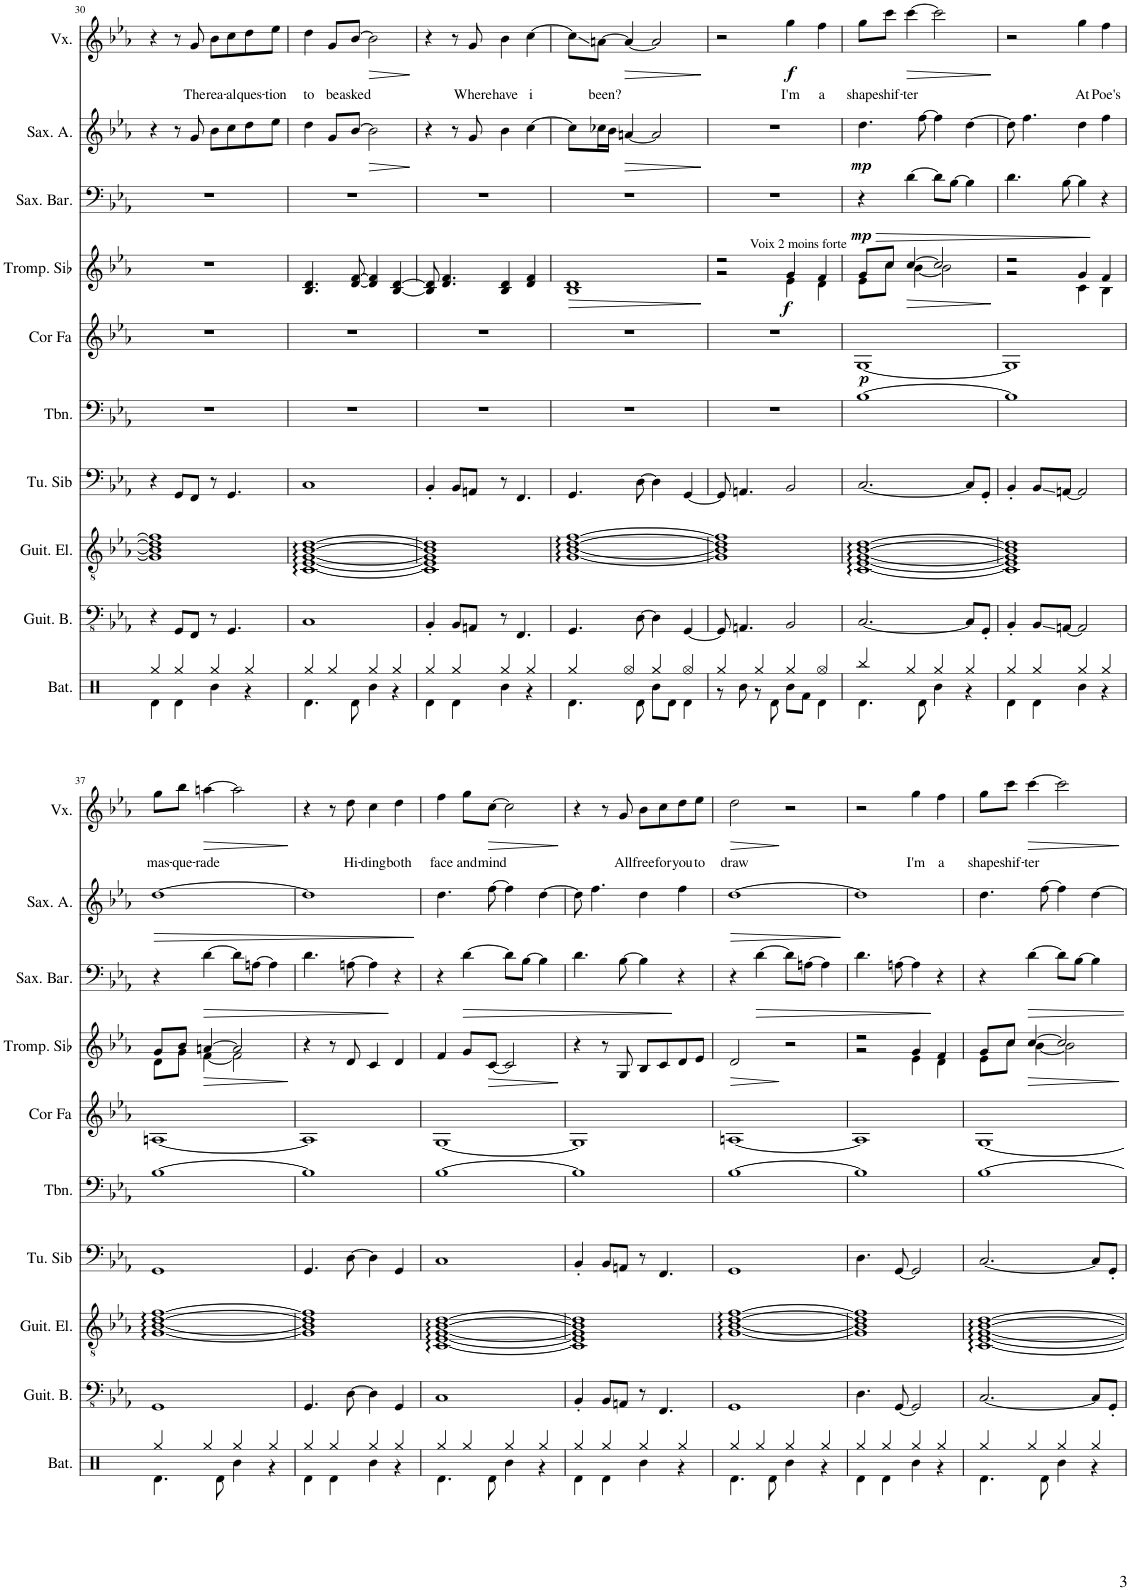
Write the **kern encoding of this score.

**kern	**kern	**kern	**kern	**kern	**kern	**dynam	**kern	**dynam	**kern	**dynam	**kern	**dynam	**kern	**text	**dynam
*part10	*part9	*part8	*part7	*part6	*part5	*part5	*part4	*part4	*part3	*part3	*part2	*part2	*part1	*part1	*part1
*staff10	*staff9	*staff8	*staff7	*staff6	*staff5	*staff5	*staff4	*staff4	*staff3	*staff3	*staff2	*staff2	*staff1	*staff1	*staff1
*I"Batterie	*I"Guitare basse	*I"Guitare électrique	*I"Tuba en Sib	*I"Trombone	*I"Cor en Fa	*	*I"Trompette en Sib	*	*I"Saxophone Baryton	*	*I"Saxophone Alto	*	*I"Voix	*	*
*I'Bat.	*I'Guit. B.	*I'Guit. El.	*I'Tu. Sib	*I'Tbn.	*I'Cor Fa	*	*I'Tromp. Sib	*	*I'Sax. Bar.	*	*I'Sax. A.	*	*I'Vx.	*	*
!!LO:PB:g=z
*clefX	*clefFv4	*clefGv2	*clefF4	*clefF4	*clefG2	*	*clefG2	*	*clefF4	*	*clefG2	*	*clefG2	*	*
*	*	*	*	*	*ITrd4c7	*	*ITrd1c2	*	*ITrd12c21	*	*ITrd5c9	*	*	*	*
*k[]	*k[b-e-a-]	*k[b-e-a-]	*k[b-e-a-]	*k[b-e-a-]	*k[b-e-a-]	*	*k[b-e-a-]	*	*k[b-e-a-]	*	*k[b-e-a-]	*	*k[b-e-a-]	*	*
=30	=30	=30	=30	=30	=30	=30	=30	=30	=30	=30	=30	=30	=30	=30	=30
*^	*	*	*	*	*	*	*	*	*	*	*	*	*	*	*
4Rgg/	4Rd\	4r	1G] 1B-] 1d] 1f]	4r	1r	1r	.	1r	.	1r	.	4r	.	4r	.	.
4Rgg/	4Rd\	8GGG/L	.	8GG/L	.	.	.	.	.	.	.	8r	.	8r	.	.
!	!	!	!	!	!	!	!	!	!	!	!	!	!	!	!LO:LY:b	!
.	.	8FFF/J	.	8FF/J	.	.	.	.	.	.	.	8g/	.	8g/	The	.
!	!	!	!	!	!	!	!	!	!	!	!	!	!	!	!LO:LY:b	!
4Rgg/	4R\	8r	.	8r	.	.	.	.	.	.	.	8b-\L	.	8b-\L	rea-	.
!	!	!	!	!	!	!	!	!	!	!	!	!	!	!	!LO:LY:b	!
.	.	4.GGG/	.	4.GG/	.	.	.	.	.	.	.	8cc\	.	8cc\	-al	.
!	!	!	!	!	!	!	!	!	!	!	!	!	!	!	!LO:LY:b	!
4Rgg/	4r	.	.	.	.	.	.	.	.	.	.	8dd\	.	8dd\	ques-	.
!	!	!	!	!	!	!	!	!	!	!	!	!	!	!	!LO:LY:b	!
.	.	.	.	.	.	.	.	.	.	.	.	8ee-\J	.	8ee-\J	-tion	.
=31	=31	=31	=31	=31	=31	=31	=31	=31	=31	=31	=31	=31	=31	=31	=31	=31
!	!	!	!	!	!	!	!	!	!	!	!	!	!	!	!LO:LY:b	!
4Rgg/	4.Rd\	1CC	[1C [1E- [1G [1B- [1d	1C	1r	1r	.	4.B-/ 4.d/	.	1r	.	4dd\	.	4dd\	to	.
!	!	!	!	!	!	!	!	!	!	!	!	!	!	!	!LO:LY:b	!
4Rgg/	.	.	.	.	.	.	.	.	.	.	.	8g/L	.	8g/L	be	.
!	!	!	!	!	!	!	!	!	!	!	!	!	!	!	!LO:LY:b	!
.	8Rd\	.	.	.	.	.	.	[8d/ [8f/	.	.	.	[8b-/J	.	[8b-/J	asked	.
!	!	!	!	!	!	!	!	!	!	!	!	!	!LO:HP:b	!	!	!LO:HP:b
4Rgg/	4R\	.	.	.	.	.	.	4d/] 4f/]	.	.	.	2b-\]	>	2b-\]	.	>
4Rgg/	4r	.	.	.	.	.	.	[4B-/ [4d/	.	.	.	.	.	.	.	.
*v	*v	*	*	*	*	*	*	*	*	*	*	*	*	*	*	*
.	.	.	.	.	.	.	.	.	.	.	.	]	.	.	]
=32	=32	=32	=32	=32	=32	=32	=32	=32	=32	=32	=32	=32	=32	=32	=32
*^	*	*	*	*	*	*	*	*	*	*	*	*	*	*	*
4Rgg/	4Rd\	4BBB-'/	1C] 1E-] 1G] 1B-] 1d]	4BB-'/	1r	1r	.	8B-/] 8d/]	.	1r	.	4r	.	4r	.	.
.	.	.	.	.	.	.	.	4.d/ 4.f/	.	.	.	.	.	.	.	.
4Rgg/	4Rd\	8BBB-/L	.	8BB-/L	.	.	.	.	.	.	.	8r	.	8r	.	.
!	!	!	!	!	!	!	!	!	!	!	!	!	!	!	!LO:LY:b	!
.	.	8AAAn/J	.	8AAn/J	.	.	.	.	.	.	.	8g/	.	8g/	Where	.
!	!	!	!	!	!	!	!	!	!	!	!	!	!	!	!LO:LY:b	!
4Rgg/	4R\	8r	.	8r	.	.	.	4B-/ 4d/	.	.	.	4b-\	.	4b-\	have	.
.	.	4.FFF/	.	4.FF/	.	.	.	.	.	.	.	.	.	.	.	.
!	!	!	!	!	!	!	!	!	!	!	!	!	!	!	!LO:LY:b	!
4Rgg/	4r	.	.	.	.	.	.	4d/ 4f/	.	.	.	[4cc\	.	[4cc\	i	.
=33	=33	=33	=33	=33	=33	=33	=33	=33	=33	=33	=33	=33	=33	=33	=33	=33
!	!	!	!	!	!	!	!	!	!LO:HP:b	!	!	!	!	!	!	!
4Rgg/	4.Rd\	4.GGG/	[1G [1B- [1d [1f	4.GG/	1r	1r	.	1B- 1d	>	1r	.	8cc\L]	.	8cc\L]	.	.
!	!	!	!	!	!	!	!	!	!	!	!	!	!	!	!LO:LY:b	!
.	.	.	.	.	.	.	.	.	.	.	.	16cc-X\L	.	[8an\J	been?	.
.	.	.	.	.	.	.	.	.	.	.	.	16b-\JJ	.	.	.	.
!	!	!	!	!	!	!	!	!	!	!	!	!	!LO:HP:b	!	!	!LO:HP:b
4Rgg/	.	.	.	.	.	.	.	.	.	.	.	[4an/	>	4a/_	.	>
.	8Rd\	[8DD\	.	[8D\	.	.	.	.	.	.	.	.	.	.	.	.
4Rgg/	8R\L	4DD\]	.	4D\]	.	.	.	.	.	.	.	2a/]	.	2a/]	.	.
.	8Rd\J	.	.	.	.	.	.	.	.	.	.	.	.	.	.	.
4Rgg/	4Rd\	[4GGG/	.	[4GG/	.	.	.	.	.	.	.	.	.	.	.	.
*v	*v	*	*	*	*	*	*	*	*	*	*	*	*	*	*	*
.	.	.	.	.	.	.	.	]	.	.	.	]	.	.	]
=34	=34	=34	=34	=34	=34	=34	=34	=34	=34	=34	=34	=34	=34	=34	=34
*^	*	*	*	*	*	*	*^	*	*	*	*	*	*	*	*
4Rgg/	8r	8GGG/]	1G] 1B-] 1d] 1f]	8GG/]	1r	1r	.	2r	2r	.	1r	.	1r	.	2r	.	.
.	8R\	4.AAAn/	.	4.AAn/	.	.	.	.	.	.	.	.	.	.	.	.	.
4Rgg/	8r	.	.	.	.	.	.	.	.	.	.	.	.	.	.	.	.
.	8Rd\	.	.	.	.	.	.	.	.	.	.	.	.	.	.	.	.
!	!	!	!	!	!	!	!	!LO:TX:a:t=Voix 2 moins forte	!	!	!	!	!	!	!	!	!
!	!	!	!	!	!	!	!	!	!	!LO:DY:b	!	!	!	!	!	!LO:LY:b	!LO:DY:b
4Rgg/	8R\L	2BBB-/	.	2BB-/	.	.	.	4g/	4e-\	f	.	.	.	.	4gg\	I'm	f
.	8Rf\J	.	.	.	.	.	.	.	.	.	.	.	.	.	.	.	.
!	!	!	!	!	!	!	!	!	!	!	!	!	!	!	!	!LO:LY:b	!
4Rgg/	4Rd\	.	.	.	.	.	.	4f/	4d\	.	.	.	.	.	4ff\	a	.
=35	=35	=35	=35	=35	=35	=35	=35	=35	=35	=35	=35	=35	=35	=35	=35	=35	=35
!	!	!	!	!	!	!	!LO:DY:b	!	!	!	!	!LO:HP:b	!	!	!	!LO:LY:b	!
!	!	!	!	!	!	!	!	!	!	!	!	!LO:DY:n=1:b	!	!LO:DY:b	!	!	!
4Rbb/	4.Rd\	[2.CC/	[1C [1E- [1G [1B- [1d	[2.C/	[1B-	[1G	p	8g/L	8e-\L	.	4r	> mp	4.dd\	mp	8gg\L	shape	.
!	!	!	!	!	!	!	!	!	!	!	!	!	!	!	!	!LO:LY:b	!
.	.	.	.	.	.	.	.	8cc/J	8cc\J	.	.	.	.	.	8ccc\J	shif-	.
!	!	!	!	!	!	!	!	!	!	!LO:HP:b	!	!	!	!	!	!LO:LY:b	!LO:HP:b
4Rgg/	.	.	.	.	.	.	.	[4cc/	[4b-\	>	[4d\	.	.	.	[4ccc\	-ter	>
.	8Rd\	.	.	.	.	.	.	.	.	.	.	.	[8ff\	.	.	.	.
4Rgg/	4R\	.	.	.	.	.	.	2cc/]	2b-\]	.	8d\L]	.	4ff\]	.	2ccc\]	.	.
.	.	.	.	.	.	.	.	.	.	.	[8B-\J	.	.	.	.	.	.
4Rgg/	4r	8CC/L]	.	8C/L]	.	.	.	.	.	.	4B-\]	.	[4dd\	.	.	.	.
.	.	8GGG'/J	.	8GG'/J	.	.	.	.	.	.	.	.	.	.	.	.	.
*v	*v	*	*	*	*	*	*	*v	*v	*	*	*	*	*	*	*	*
.	.	.	.	.	.	.	.	]	.	.	.	.	.	.	]
=36	=36	=36	=36	=36	=36	=36	=36	=36	=36	=36	=36	=36	=36	=36	=36
*^	*	*	*	*	*	*	*^	*	*	*	*	*	*	*	*
4Rgg/	4Rd\	4BBB-'/	1C] 1E-] 1G] 1B-] 1d]	4BB-'/	1B-]	1G]	.	2r	2r	.	4.d\	.	8dd\]	.	2r	.	.
.	.	.	.	.	.	.	.	.	.	.	.	.	4.ff\	.	.	.	.
4Rgg/	4Rd\	8BBB-/L	.	8BB-/L	.	.	.	.	.	.	.	.	.	.	.	.	.
.	.	[8AAAn/J	.	[8AAn/J	.	.	.	.	.	.	[8B-\	.	.	.	.	.	.
!	!	!	!	!	!	!	!	!	!	!	!	!	!	!	!	!LO:LY:b	!
4Rgg/	4R\	2AAA/]	.	2AA/]	.	.	.	4g/	4c\	.	4B-\]	.	4dd\	.	4gg\	At	.
!	!	!	!	!	!	!	!	!	!	!	!	!	!	!	!	!LO:LY:b	!
4Rgg/	4r	.	.	.	.	.	.	4f/	4B-\	.	4r	.	4ff\	.	4ff\	Poe's	.
*v	*v	*	*	*	*	*	*	*v	*v	*	*	*	*	*	*	*	*
.	.	.	.	.	.	.	.	.	.	]	.	.	.	.	.
!!LO:LB:g=z
=37	=37	=37	=37	=37	=37	=37	=37	=37	=37	=37	=37	=37	=37	=37	=37
*^	*	*	*	*	*	*	*^	*	*	*	*	*	*	*	*
!	!	!	!	!	!	!	!	!	!	!	!	!	!	!LO:HP:b	!	!LO:LY:b	!
4Rgg/	4.Rd\	1GGG	[1G [1B- [1d [1f	1GG	[1B-	[1An	.	8g/L	8d\L	.	4r	.	[1dd	>	8gg\L	mas-	.
!	!	!	!	!	!	!	!	!	!	!	!	!	!	!	!	!LO:LY:b	!
.	.	.	.	.	.	.	.	8b-/J	8g\J	.	.	.	.	.	8bb-\J	-que-	.
!	!	!	!	!	!	!	!	!	!	!LO:HP:b	!	!LO:HP:b	!	!	!	!LO:LY:b	!LO:HP:b
4Rgg/	.	.	.	.	.	.	.	[4an/	[4f\	>	[4d\	>	.	.	[4aan\	-rade	>
.	8Rd\	.	.	.	.	.	.	.	.	.	.	.	.	.	.	.	.
4Rgg/	4R\	.	.	.	.	.	.	2a/]	2f\]	.	8d\L]	.	.	.	2aa\]	.	.
.	.	.	.	.	.	.	.	.	.	.	[8An\J	.	.	.	.	.	.
4Rgg/	4r	.	.	.	.	.	.	.	.	.	4A\]	.	.	.	.	.	.
*v	*v	*	*	*	*	*	*	*v	*v	*	*	*	*	*	*	*	*
.	.	.	.	.	.	.	.	]	.	.	.	.	.	.	]
=38	=38	=38	=38	=38	=38	=38	=38	=38	=38	=38	=38	=38	=38	=38	=38
*^	*	*	*	*	*	*	*	*	*	*	*	*	*	*	*
4Rgg/	4Rd\	4.GGG/	1G] 1B-] 1d] 1f]	4.GG/	1B-]	1A]	.	4r	.	4.d\	.	1dd]	.	4r	.	.
4Rgg/	4Rd\	.	.	.	.	.	.	8r	.	.	.	.	.	8r	.	.
!	!	!	!	!	!	!	!	!	!	!	!	!	!	!	!LO:LY:b	!
.	.	[8DD\	.	[8D\	.	.	.	8d/	.	[8An\	.	.	.	8dd\	Hi-	.
!	!	!	!	!	!	!	!	!	!	!	!	!	!	!	!LO:LY:b	!
4Rgg/	4R\	4DD\]	.	4D\]	.	.	.	4c/	.	4A\]	.	.	.	4cc\	-ding	.
!	!	!	!	!	!	!	!	!	!	!	!	!	!	!	!LO:LY:b	!
4Rgg/	4r	4GGG/	.	4GG/	.	.	.	4d/	.	4r	]	.	.	4dd\	both	.
*v	*v	*	*	*	*	*	*	*	*	*	*	*	*	*	*	*
.	.	.	.	.	.	.	.	.	.	.	.	]	.	.	.
=39	=39	=39	=39	=39	=39	=39	=39	=39	=39	=39	=39	=39	=39	=39	=39
*^	*	*	*	*	*	*	*	*	*	*	*	*	*	*	*
!	!	!	!	!	!	!	!	!	!	!	!	!	!	!	!LO:LY:b	!
4Rgg/	4.Rd\	1CC	[1C [1E- [1G [1B- [1d	1C	[1B-	[1G	.	4f/	.	4r	.	4.dd\	.	4ff\	face	.
!	!	!	!	!	!	!	!	!	!	!	!LO:HP:b	!	!	!	!LO:LY:b	!
4Rgg/	.	.	.	.	.	.	.	8g/L	.	[4d\	>	.	.	8gg\L	and	.
!	!	!	!	!	!	!	!	!	!LO:HP:b	!	!	!	!	!	!LO:LY:b	!LO:HP:b
.	8Rd\	.	.	.	.	.	.	[8c/J	>	.	.	[8ff\	.	[8cc\J	mind	>
4Rgg/	4R\	.	.	.	.	.	.	2c/]	.	8d\L]	.	4ff\]	.	2cc\]	.	.
.	.	.	.	.	.	.	.	.	.	[8B-\J	.	.	.	.	.	.
4Rgg/	4r	.	.	.	.	.	.	.	.	4B-\]	.	[4dd\	.	.	.	.
*v	*v	*	*	*	*	*	*	*	*	*	*	*	*	*	*	*
.	.	.	.	.	.	.	.	]	.	.	.	.	.	.	]
=40	=40	=40	=40	=40	=40	=40	=40	=40	=40	=40	=40	=40	=40	=40	=40
*^	*	*	*	*	*	*	*	*	*	*	*	*	*	*	*
4Rgg/	4Rd\	4BBB-'/	1C] 1E-] 1G] 1B-] 1d]	4BB-'/	1B-]	1G]	.	4r	.	4.d\	.	8dd\]	.	4r	.	.
.	.	.	.	.	.	.	.	.	.	.	.	4.ff\	.	.	.	.
4Rgg/	4Rd\	8BBB-/L	.	8BB-/L	.	.	.	8r	.	.	.	.	.	8r	.	.
!	!	!	!	!	!	!	!	!	!	!	!	!	!	!	!LO:LY:b	!
.	.	8AAAn/J	.	8AAn/J	.	.	.	8G/	.	[8B-\	.	.	.	8g/	All	.
!	!	!	!	!	!	!	!	!	!	!	!	!	!	!	!LO:LY:b	!
4Rgg/	4R\	8r	.	8r	.	.	.	8B-/L	.	4B-\]	.	4dd\	.	8b-\L	free	.
!	!	!	!	!	!	!	!	!	!	!	!	!	!	!	!LO:LY:b	!
.	.	4.FFF/	.	4.FF/	.	.	.	8c/	.	.	.	.	.	8cc\	for	.
!	!	!	!	!	!	!	!	!	!	!	!	!	!	!	!LO:LY:b	!
4Rgg/	4r	.	.	.	.	.	.	8d/	.	4r	]	4ff\	.	8dd\	you	.
!	!	!	!	!	!	!	!	!	!	!	!	!	!	!	!LO:LY:b	!
.	.	.	.	.	.	.	.	8e-/J	.	.	.	.	.	8ee-\J	to	.
=41	=41	=41	=41	=41	=41	=41	=41	=41	=41	=41	=41	=41	=41	=41	=41	=41
!	!	!	!	!	!	!	!	!	!LO:HP:b	!	!	!	!LO:HP:b	!	!LO:LY:b	!LO:HP:b
4Rgg/	4.Rd\	1GGG	[1G [1B- [1d [1f	1GG	[1B-	[1An	.	2d/	>	4r	.	[1dd	>	2dd\	draw	>
!	!	!	!	!	!	!	!	!	!	!	!LO:HP:b	!	!	!	!	!
4Rgg/	.	.	.	.	.	.	.	.	.	[4d\	>	.	.	.	.	.
.	8Rd\	.	.	.	.	.	.	.	.	.	.	.	.	.	.	.
4Rgg/	4R\	.	.	.	.	.	.	2r	]	8d\L]	.	.	.	2r	.	]
.	.	.	.	.	.	.	.	.	.	[8An\J	.	.	.	.	.	.
4Rgg/	4r	.	.	.	.	.	.	.	.	4A\]	.	.	.	.	.	.
*v	*v	*	*	*	*	*	*	*	*	*	*	*	*	*	*	*
.	.	.	.	.	.	.	.	.	.	.	.	]	.	.	.
=42	=42	=42	=42	=42	=42	=42	=42	=42	=42	=42	=42	=42	=42	=42	=42
*^	*	*	*	*	*	*	*^	*	*	*	*	*	*	*	*
4Rgg/	4Rd\	4.DD\	1G] 1B-] 1d] 1f]	4.D\	1B-]	1A]	.	2r	2r	.	4.d\	.	1dd]	.	2r	.	.
4Rgg/	4Rd\	.	.	.	.	.	.	.	.	.	.	.	.	.	.	.	.
.	.	[8GGG/	.	[8GG/	.	.	.	.	.	.	[8An\	.	.	.	.	.	.
!	!	!	!	!	!	!	!	!	!	!	!	!	!	!	!	!LO:LY:b	!
4Rgg/	4R\	2GGG/]	.	2GG/]	.	.	.	4g/	4e-\	.	4A\]	.	.	.	4gg\	I'm	.
!	!	!	!	!	!	!	!	!	!	!	!	!	!	!	!	!LO:LY:b	!
4Rgg/	4r	.	.	.	.	.	.	4f/	4d\	.	4r	]	.	.	4ff\	a	.
=43	=43	=43	=43	=43	=43	=43	=43	=43	=43	=43	=43	=43	=43	=43	=43	=43	=43
!	!	!	!	!	!	!	!	!	!	!	!	!	!	!	!	!LO:LY:b	!
4Rgg/	4.Rd\	[2.CC/	[1C [1E- [1G [1B- [1d	[2.C/	[1B-	[1G	.	8g/L	8e-\L	.	4r	.	4.dd\	.	8gg\L	shape	.
!	!	!	!	!	!	!	!	!	!	!	!	!	!	!	!	!LO:LY:b	!
.	.	.	.	.	.	.	.	8cc/J	8cc\J	.	.	.	.	.	8ccc\J	shif-	.
!	!	!	!	!	!	!	!	!	!	!LO:HP:b	!	!	!	!	!	!LO:LY:b	!LO:HP:b
4Rgg/	.	.	.	.	.	.	.	[4cc/	[4b-\	>	[4d\	.	.	.	[4ccc\	-ter	>
.	8Rd\	.	.	.	.	.	.	.	.	.	.	.	[8ff\	.	.	.	.
4Rgg/	4R\	.	.	.	.	.	.	2cc/]	2b-\]	.	8d\L]	.	4ff\]	.	2ccc\]	.	.
.	.	.	.	.	.	.	.	.	.	.	[8B-\J	.	.	.	.	.	.
4Rgg/	4r	8CC/L]	.	8C/L]	.	.	.	.	.	.	4B-\]	.	[4dd\	.	.	.	.
.	.	8GGG'/J	.	8GG'/J	.	.	.	.	.	.	.	.	.	.	.	.	.
*v	*v	*	*	*	*	*	*	*v	*v	*	*	*	*	*	*	*	*
.	.	.	.	.	.	.	.	]	.	.	.	.	.	.	]
=	=	=	=	=	=	=	=	=	=	=	=	=	=	=	=
*-	*-	*-	*-	*-	*-	*-	*-	*-	*-	*-	*-	*-	*-	*-	*-
